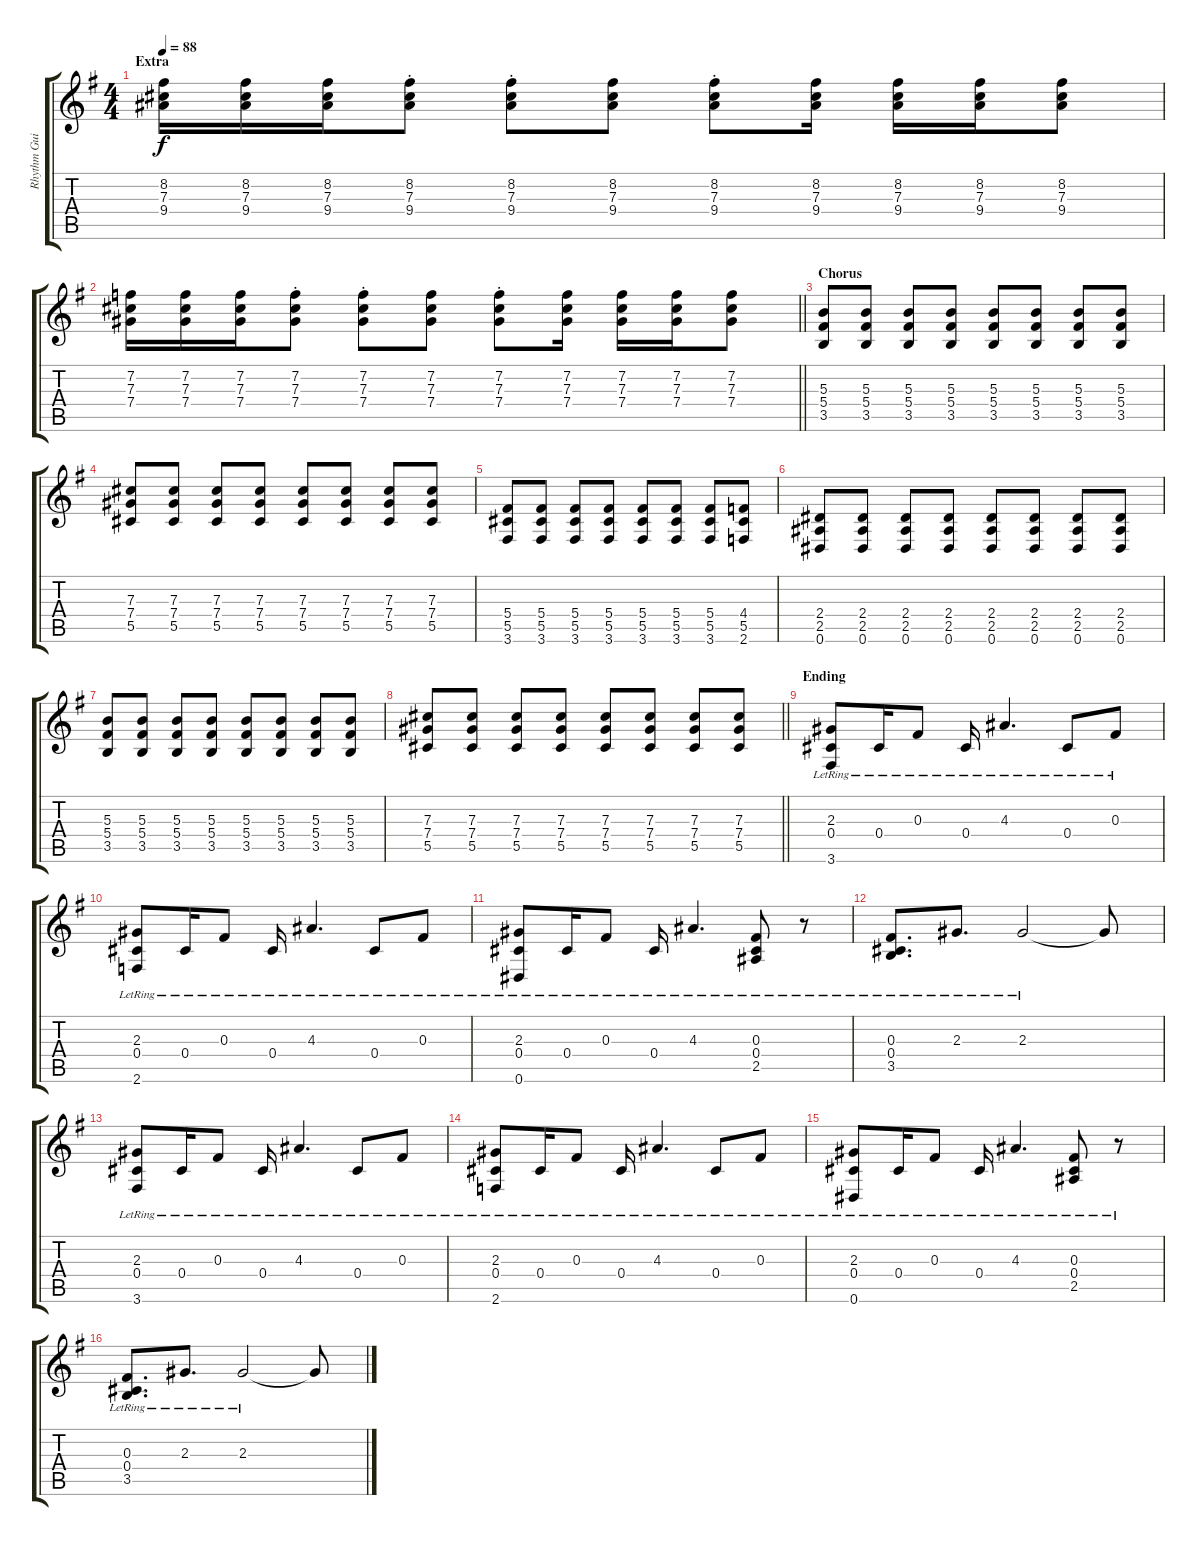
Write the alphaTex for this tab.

\track ("Rhythm Guitar" "Rhythm Gui") {instrument acousticguitarsteel}
\staff {score tabs}
\tuning (Eb4 Bb3 Gb3 Db3 Ab2 Eb2) {hide}
\ts (4 4)
\section ("" "Extra")
\tempo 88
\clef g2
\ks g
(8.2 7.3 9.4).16{dy f} (8.2 7.3 9.4).16 (8.2 7.3 9.4).16 (8.2{st} 7.3{st} 9.4{st}).8 (8.2{st} 7.3{st} 9.4{st}).8 (8.2 7.3 9.4).8 (8.2{st} 7.3{st} 9.4{st}).8 (8.2 7.3 9.4).16 (8.2 7.3 9.4).16 (8.2 7.3 9.4).16 (8.2 7.3 9.4).8 |
\barLineRight lightlight
(7.2 7.3 7.4).16 (7.2 7.3 7.4).16 (7.2 7.3 7.4).16 (7.2{st} 7.3{st} 7.4{st}).8 (7.2{st} 7.3{st} 7.4{st}).8 (7.2 7.3 7.4).8 (7.2{st} 7.3{st} 7.4{st}).8 (7.2 7.3 7.4).16 (7.2 7.3 7.4).16 (7.2 7.3 7.4).16 (7.2 7.3 7.4).8 |
\section ("" "Chorus")
(5.3 5.4 3.5).8 (5.3 5.4 3.5).8 (5.3 5.4 3.5).8 (5.3 5.4 3.5).8 (5.3 5.4 3.5).8 (5.3 5.4 3.5).8 (5.3 5.4 3.5).8 (5.3 5.4 3.5).8 |
(7.3 7.4 5.5).8 (7.3 7.4 5.5).8 (7.3 7.4 5.5).8 (7.3 7.4 5.5).8 (7.3 7.4 5.5).8 (7.3 7.4 5.5).8 (7.3 7.4 5.5).8 (7.3 7.4 5.5).8 |
(5.4 5.5 3.6).8 (5.4 5.5 3.6).8 (5.4 5.5 3.6).8 (5.4 5.5 3.6).8 (5.4 5.5 3.6).8 (5.4 5.5 3.6).8 (5.4 5.5 3.6).8 (4.4 5.5 2.6).8 |
(2.4 2.5 0.6).8 (2.4 2.5 0.6).8 (2.4 2.5 0.6).8 (2.4 2.5 0.6).8 (2.4 2.5 0.6).8 (2.4 2.5 0.6).8 (2.4 2.5 0.6).8 (2.4 2.5 0.6).8 |
(5.3 5.4 3.5).8 (5.3 5.4 3.5).8 (5.3 5.4 3.5).8 (5.3 5.4 3.5).8 (5.3 5.4 3.5).8 (5.3 5.4 3.5).8 (5.3 5.4 3.5).8 (5.3 5.4 3.5).8 |
\barLineRight lightlight
(7.3 7.4 5.5).8 (7.3 7.4 5.5).8 (7.3 7.4 5.5).8 (7.3 7.4 5.5).8 (7.3 7.4 5.5).8 (7.3 7.4 5.5).8 (7.3 7.4 5.5).8 (7.3 7.4 5.5).8 |
\section ("" "Ending")
(2.3{lr} 0.4{lr} 3.6{lr}).8{instrument acousticguitarsteel} 0.4{lr}.16 0.3{lr}.8 0.4{lr}.16 4.3{lr}.4{d} 0.4{lr}.8 0.3{lr}.8 |
(2.3{lr} 0.4{lr} 2.6{lr}).8 0.4{lr}.16 0.3{lr}.8 0.4{lr}.16 4.3{lr}.4{d} 0.4{lr}.8 0.3{lr}.8 |
(2.3{lr} 0.4{lr} 0.6{lr}).8 0.4{lr}.16 0.3{lr}.8 0.4{lr}.16 4.3{lr}.4{d} (0.3 0.4{lr} 2.5).8 r.8 |
(0.3{lr} 0.4{lr} 3.5{lr}).8{d} 2.3{lr}.8{d} 2.3{lr}.2 2.3{t}.8 |
(2.3{lr} 0.4{lr} 3.6{lr}).8 0.4{lr}.16 0.3{lr}.8 0.4{lr}.16 4.3{lr}.4{d} 0.4{lr}.8 0.3{lr}.8 |
(2.3{lr} 0.4{lr} 2.6{lr}).8 0.4{lr}.16 0.3{lr}.8 0.4{lr}.16 4.3{lr}.4{d} 0.4{lr}.8 0.3{lr}.8 |
(2.3{lr} 0.4{lr} 0.6{lr}).8 0.4{lr}.16 0.3{lr}.8 0.4{lr}.16 4.3{lr}.4{d} (0.3 0.4{lr} 2.5).8 r.8 |
(0.3{lr} 0.4{lr} 3.5{lr}).8{d} 2.3{lr}.8{d} 2.3{lr}.2 2.3{t}.8
